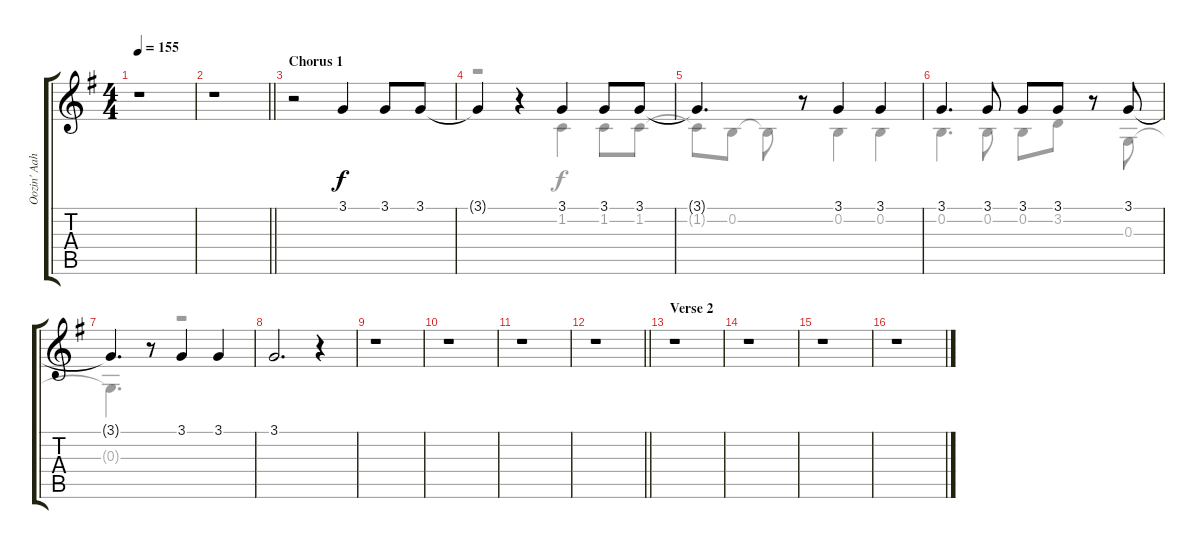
\track ("Oozin' Aahs" "Oozin' Aah") {instrument choiraahs}
\staff {score tabs}
\tuning (E4 B3 G3 D3 A2 E2) {hide}
\voice
\ts (4 4)
\tempo 155
\clef g2
\ks g
r.1{dy f} |
\barLineRight lightlight
r.1 |
\section ("" "Chorus 1")
r.2 3.1.4 3.1.8 3.1.8 |
3.1{t}.4 r.4 3.1.4 3.1.8 3.1.8 |
3.1{t}.4{d} r.8 3.1.4 3.1.4 |
3.1.4{d} 3.1.8 3.1.8 3.1.8 r.8 3.1.8 |
3.1{t}.4{d} r.8 3.1.4 3.1.4 |
3.1.2{d} r.4 |
r.1 |
r.1 |
r.1 |
\barLineRight lightlight
r.1 |
\section ("" "Verse 2")
r.1 |
r.1 |
r.1 |
r.1
\voice
\clef g2
\ottava regular
\simile none
\ks g
|
\barLineRight lightlight
|
|
r.2 1.2.4 1.2.8 1.2.8 |
1.2{t}.8 0.2.8 0.2{t}.8 r.8 0.2.4 0.2.4 |
0.2.4{d} 0.2.8 0.2.8 3.2.8 r.8 0.3.8 |
0.3{t}.4{d} r.8 r.2 |
|
|
|
|
\barLineRight lightlight
|
|
|
|
